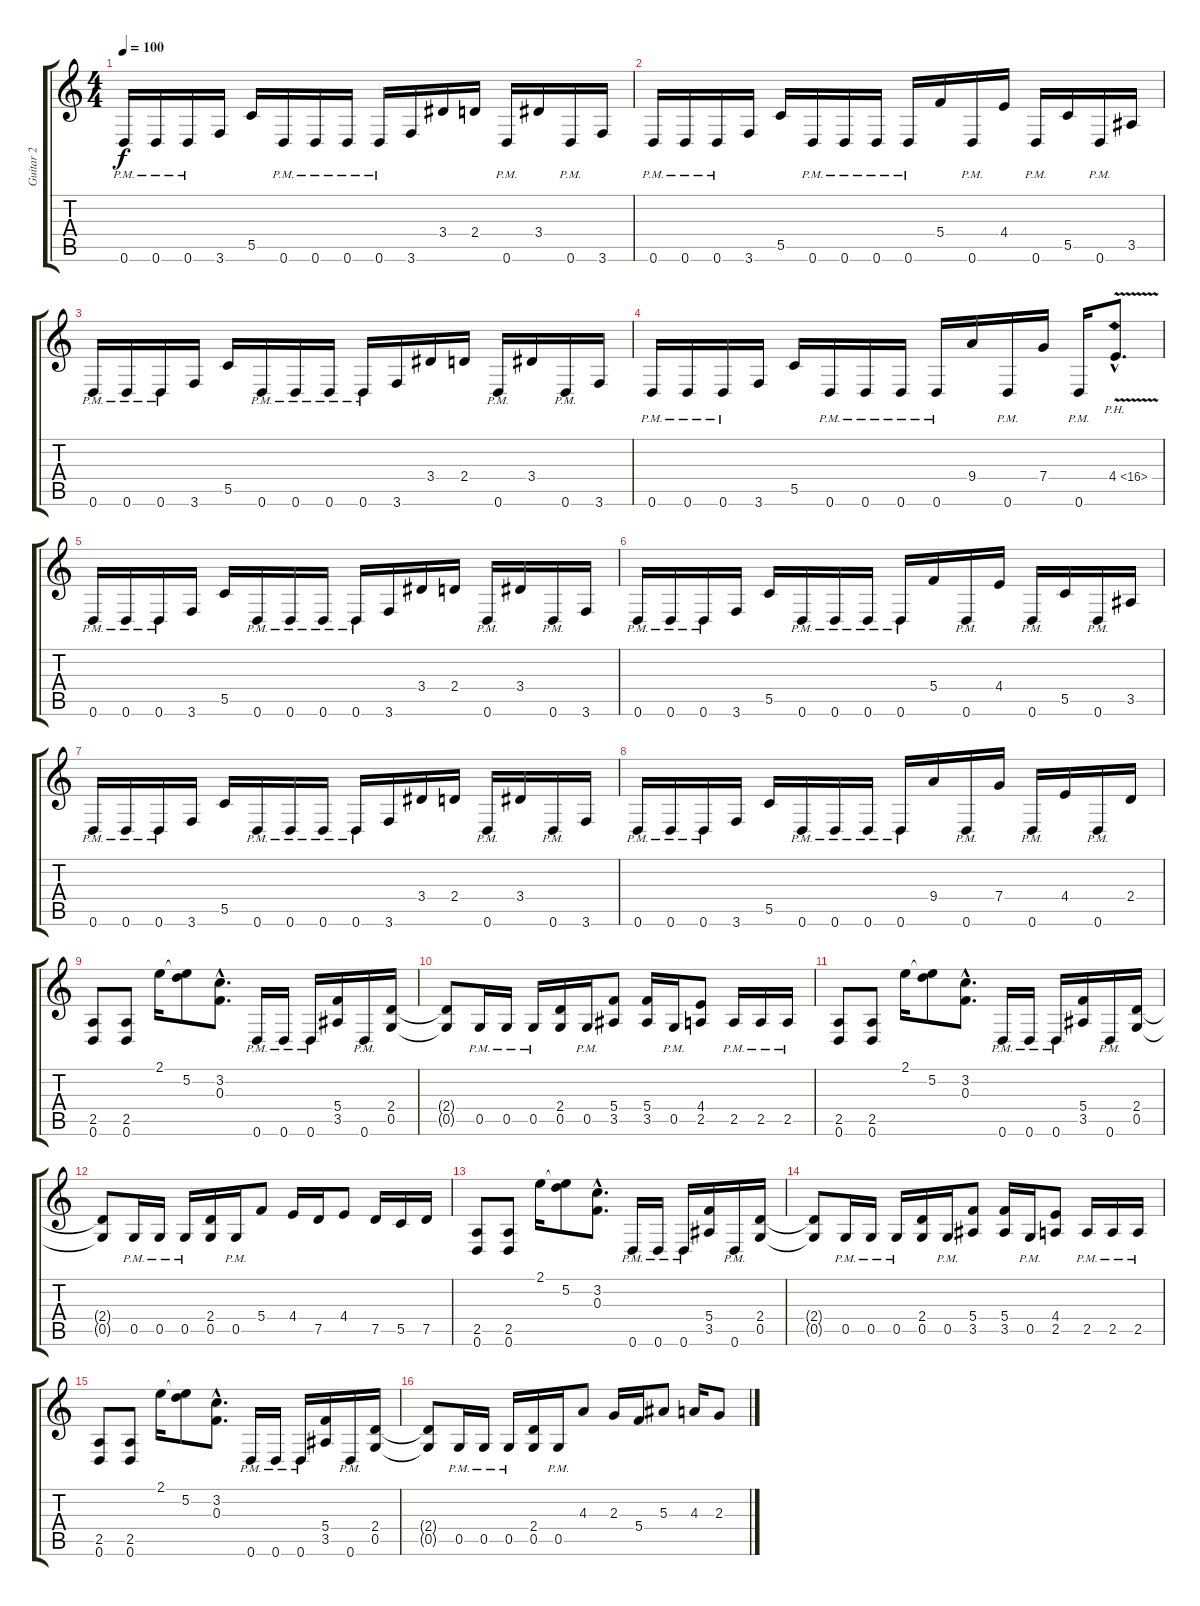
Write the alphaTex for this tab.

\track ("Guitar 2" "Guitar 2") {instrument distortionguitar}
\staff {score tabs}
\tuning (D4 A3 F3 C3 G2 D2) {hide}
\ts (4 4)
\tempo 100
\clef g2
\ks c
0.6{pm}.16{dy f} 0.6{pm}.16 0.6{pm}.16 3.6.16 5.5.16 0.6{pm}.16 0.6{pm}.16 0.6{pm}.16 0.6{pm}.16 3.6.16 3.4.16 2.4.16 0.6{pm}.16 3.4.16 0.6{pm}.16 3.6.16 |
0.6{pm}.16 0.6{pm}.16 0.6{pm}.16 3.6.16 5.5.16 0.6{pm}.16 0.6{pm}.16 0.6{pm}.16 0.6{pm}.16 5.4.16 0.6{pm}.16 4.4.16 0.6{pm}.16 5.5.16 0.6{pm}.16 3.5.16 |
0.6{pm}.16 0.6{pm}.16 0.6{pm}.16 3.6.16 5.5.16 0.6{pm}.16 0.6{pm}.16 0.6{pm}.16 0.6{pm}.16 3.6.16 3.4.16 2.4.16 0.6{pm}.16 3.4.16 0.6{pm}.16 3.6.16 |
0.6{pm}.16 0.6{pm}.16 0.6{pm}.16 3.6.16 5.5.16 0.6{pm}.16 0.6{pm}.16 0.6{pm}.16 0.6{pm}.16 9.4.16 0.6{pm}.16 7.4.16 0.6{pm}.16 4.4{ph 12 v hac}.8{d instrument guitarharmonics} |
0.6{pm}.16{instrument distortionguitar} 0.6{pm}.16 0.6{pm}.16 3.6.16 5.5.16 0.6{pm}.16 0.6{pm}.16 0.6{pm}.16 0.6{pm}.16 3.6.16 3.4.16 2.4.16 0.6{pm}.16 3.4.16 0.6{pm}.16 3.6.16 |
0.6{pm}.16 0.6{pm}.16 0.6{pm}.16 3.6.16 5.5.16 0.6{pm}.16 0.6{pm}.16 0.6{pm}.16 0.6{pm}.16 5.4.16 0.6{pm}.16 4.4.16 0.6{pm}.16 5.5.16 0.6{pm}.16 3.5.16 |
0.6{pm}.16 0.6{pm}.16 0.6{pm}.16 3.6.16 5.5.16 0.6{pm}.16 0.6{pm}.16 0.6{pm}.16 0.6{pm}.16 3.6.16 3.4.16 2.4.16 0.6{pm}.16 3.4.16 0.6{pm}.16 3.6.16 |
0.6{pm}.16 0.6{pm}.16 0.6{pm}.16 3.6.16 5.5.16 0.6{pm}.16 0.6{pm}.16 0.6{pm}.16 0.6{pm}.16 9.4.16 0.6{pm}.16 7.4.16 0.6{pm}.16 4.4.16 0.6{pm}.16 2.4.16 |
(2.5 0.6).8 (2.5 0.6).8 2.1.16 (2.1{t} 5.2).8 (3.2{hac} 0.3{hac}).8{d} 0.6{pm}.16 0.6{pm}.16 0.6{pm}.16 (5.4 3.5).16 0.6{pm}.16 (2.4 0.5).16 |
(2.4{t} 0.5{t}).8 0.5{pm}.16 0.5{pm}.16 0.5{pm}.16 (2.4 0.5).16 0.5{pm}.16 (5.4 3.5).8 (5.4 3.5).16 0.5{pm}.16 (4.4 2.5).8 2.5{pm}.16 2.5{pm}.16 2.5{pm}.16 |
(2.5 0.6).8 (2.5 0.6).8 2.1.16 (2.1{t} 5.2).8 (3.2{hac} 0.3{hac}).8{d} 0.6{pm}.16 0.6{pm}.16 0.6{pm}.16 (5.4 3.5).16 0.6{pm}.16 (2.4 0.5).16 |
(2.4{t} 0.5{t}).8 0.5{pm}.16 0.5{pm}.16 0.5{pm}.16 (2.4 0.5).16 0.5{pm}.16 5.4.8 4.4.16 7.5.16 4.4.8 7.5.16 5.5.16 7.5.16 |
(2.5 0.6).8 (2.5 0.6).8 2.1.16 (2.1{t} 5.2).8 (3.2{hac} 0.3{hac}).8{d} 0.6{pm}.16 0.6{pm}.16 0.6{pm}.16 (5.4 3.5).16 0.6{pm}.16 (2.4 0.5).16 |
(2.4{t} 0.5{t}).8 0.5{pm}.16 0.5{pm}.16 0.5{pm}.16 (2.4 0.5).16 0.5{pm}.16 (5.4 3.5).8 (5.4 3.5).16 0.5{pm}.16 (4.4 2.5).8 2.5{pm}.16 2.5{pm}.16 2.5{pm}.16 |
(2.5 0.6).8 (2.5 0.6).8 2.1.16 (2.1{t} 5.2).8 (3.2{hac} 0.3{hac}).8{d} 0.6{pm}.16 0.6{pm}.16 0.6{pm}.16 (5.4 3.5).16 0.6{pm}.16 (2.4 0.5).16 |
(2.4{t} 0.5{t}).8 0.5{pm}.16 0.5{pm}.16 0.5{pm}.16 (2.4 0.5).16 0.5{pm}.16 4.3.8 2.3.16 5.4.16 5.3.8 4.3.16 2.3.8
